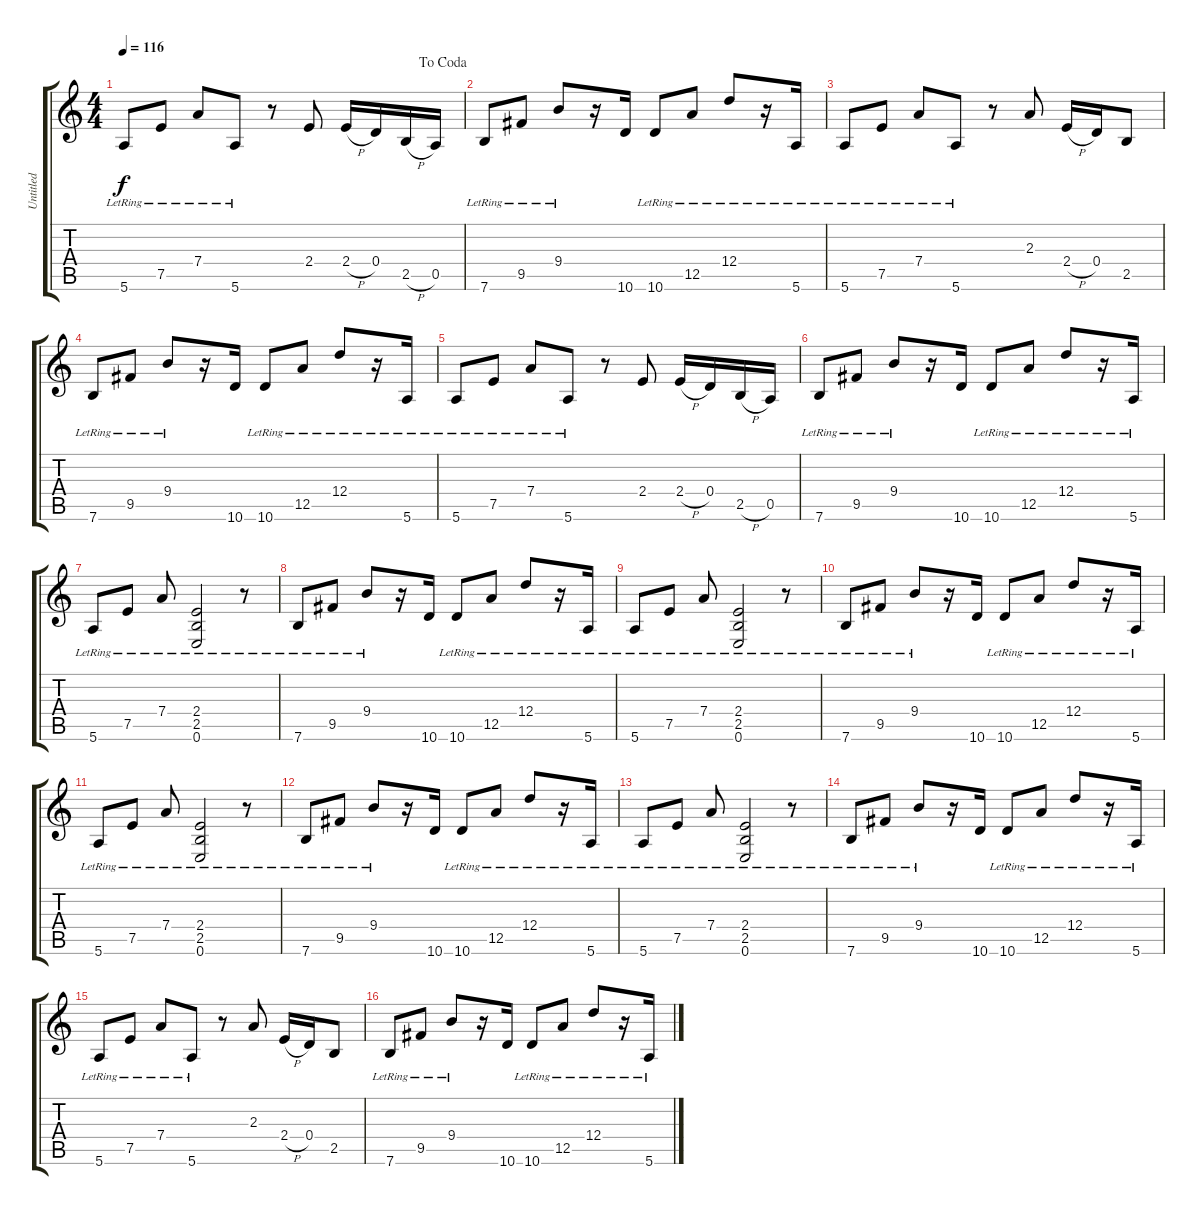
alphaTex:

\track ("Untitled" "Untitled") {instrument distortionguitar}
\staff {score tabs}
\tuning (E4 B3 G3 D3 A2 E2) {hide}
\ts (4 4)
\jump dacoda
\tempo 116
\clef g2
\ks c
5.6{lr}.8{dy f} 7.5{lr}.8 7.4{lr}.8 5.6{lr}.8 r.8 2.4.8 2.4{h}.16 0.4.16 2.5{h}.16 0.5.16 |
7.6{lr}.8 9.5{lr}.8 9.4{lr}.8 r.16 10.6.16 10.6{lr}.8 12.5{lr}.8 12.4{lr}.8 r.16 5.6{lr}.16 |
5.6{lr}.8 7.5{lr}.8 7.4{lr}.8 5.6{lr}.8 r.8 2.3.8 2.4{h}.16 0.4.16 2.5.8 |
7.6{lr}.8 9.5{lr}.8 9.4{lr}.8 r.16 10.6.16 10.6{lr}.8 12.5{lr}.8 12.4{lr}.8 r.16 5.6{lr}.16 |
5.6{lr}.8 7.5{lr}.8 7.4{lr}.8 5.6{lr}.8 r.8 2.4.8 2.4{h}.16 0.4.16 2.5{h}.16 0.5.16 |
7.6{lr}.8 9.5{lr}.8 9.4{lr}.8 r.16 10.6.16 10.6{lr}.8 12.5{lr}.8 12.4{lr}.8 r.16 5.6{lr}.16 |
5.6{lr}.8 7.5{lr}.8 7.4{lr}.8 (2.4{lr} 2.5{lr} 0.6{lr}).2 r.8 |
7.6{lr}.8 9.5{lr}.8 9.4{lr}.8 r.16 10.6.16 10.6{lr}.8 12.5{lr}.8 12.4{lr}.8 r.16 5.6{lr}.16 |
5.6{lr}.8 7.5{lr}.8 7.4{lr}.8 (2.4{lr} 2.5{lr} 0.6{lr}).2 r.8 |
7.6{lr}.8 9.5{lr}.8 9.4{lr}.8 r.16 10.6.16 10.6{lr}.8 12.5{lr}.8 12.4{lr}.8 r.16 5.6{lr}.16 |
5.6{lr}.8 7.5{lr}.8 7.4{lr}.8 (2.4{lr} 2.5{lr} 0.6{lr}).2 r.8 |
7.6{lr}.8 9.5{lr}.8 9.4{lr}.8 r.16 10.6.16 10.6{lr}.8 12.5{lr}.8 12.4{lr}.8 r.16 5.6{lr}.16 |
5.6{lr}.8 7.5{lr}.8 7.4{lr}.8 (2.4{lr} 2.5{lr} 0.6{lr}).2 r.8 |
7.6{lr}.8 9.5{lr}.8 9.4{lr}.8 r.16 10.6.16 10.6{lr}.8 12.5{lr}.8 12.4{lr}.8 r.16 5.6{lr}.16 |
5.6{lr}.8 7.5{lr}.8 7.4{lr}.8 5.6{lr}.8 r.8 2.3.8 2.4{h}.16 0.4.16 2.5.8 |
7.6{lr}.8 9.5{lr}.8 9.4{lr}.8 r.16 10.6.16 10.6{lr}.8 12.5{lr}.8 12.4{lr}.8 r.16 5.6{lr}.16
